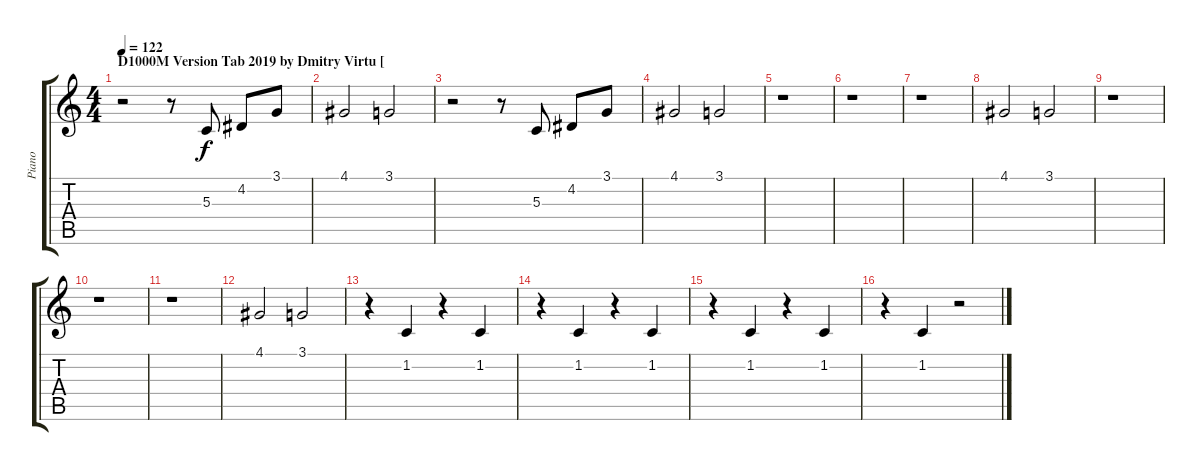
\track ("Piano" "Piano") {instrument electricgrandpiano}
\staff {score tabs}
\tuning (E4 B3 G3 D3 A2 E2) {hide}
\ts (4 4)
\section ("" "D1000M Version Tab 2019 by Dmitry Virtu [")
\tempo 122
\clef g2
\ks c
r.2{dy f instrument electricgrandpiano} r.8 5.3.8 4.2.8 3.1.8 |
4.1.2 3.1.2 |
r.2 r.8 5.3.8 4.2.8 3.1.8 |
4.1.2 3.1.2 |
r.1 |
r.1 |
r.1{instrument churchorgan} |
4.1.2 3.1.2 |
r.1 |
r.1 |
r.1 |
4.1.2 3.1.2 |
r.4{instrument electricgrandpiano} 1.2.4 r.4 1.2.4 |
r.4 1.2.4 r.4 1.2.4 |
r.4 1.2.4 r.4 1.2.4 |
r.4 1.2.4 r.2
